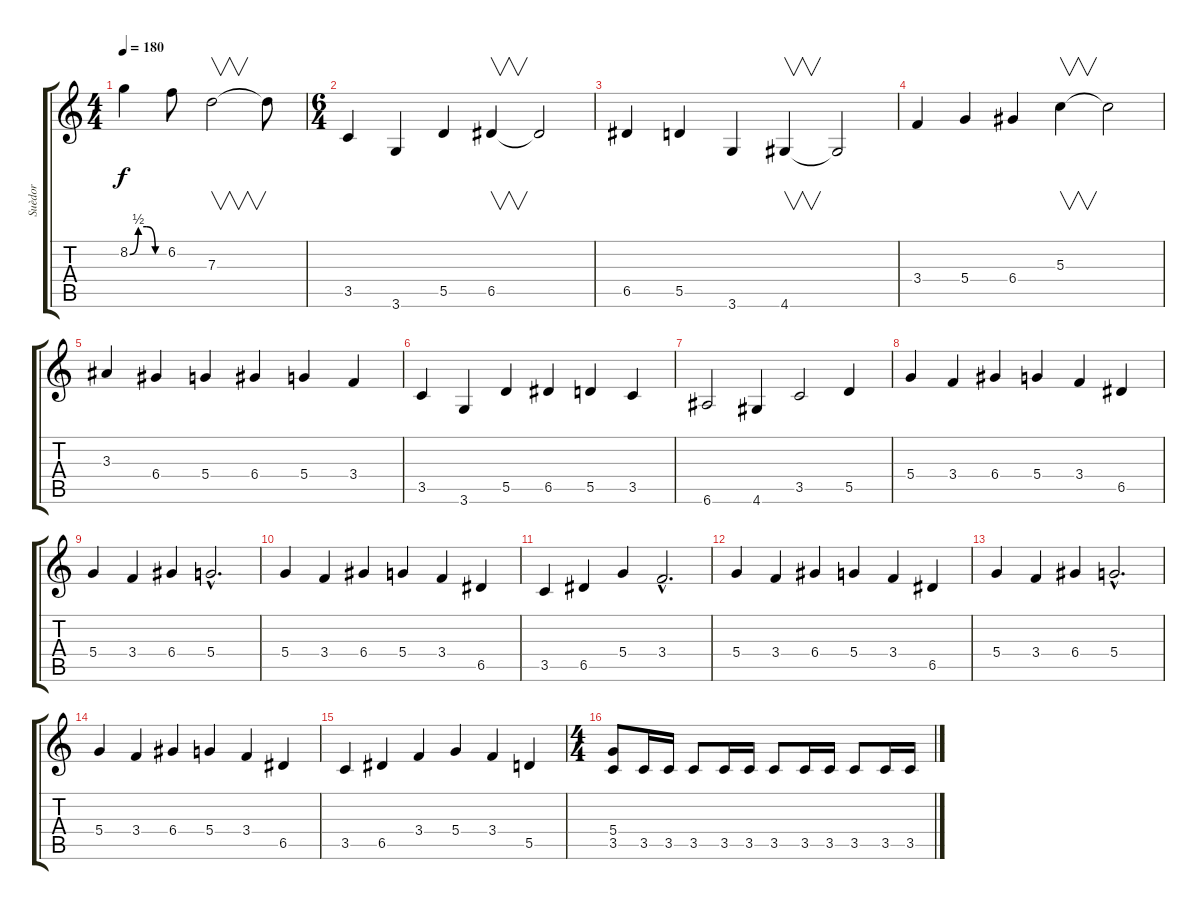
\track ("Suèdor" "Suèdor") {instrument distortionguitar}
\staff {score tabs}
\tuning (E4 B3 G3 D3 A2 E2) {hide}
\ts (4 4)
\tempo 180
\clef g2
\ks c
8.2{be (custom 0 0 15 2 30 2 45 0 60 0)}.4{dy f} 6.2.8 7.3.2{v} 7.3{t}.8 |
\ts (6 4)
3.5.4 3.6.4 5.5.4 6.5.4{v} 6.5{t}.2 |
6.5.4 5.5.4 3.6.4 4.6.4{v} 4.6{t}.2 |
3.4.4 5.4.4 6.4.4 5.3.4{v} 5.3{t}.2 |
3.3.4 6.4.4 5.4.4 6.4.4 5.4.4 3.4.4 |
3.5.4 3.6.4 5.5.4 6.5.4 5.5.4 3.5.4 |
6.6.2 4.6.4 3.5.2 5.5.4 |
5.4.4 3.4.4 6.4.4 5.4.4 3.4.4 6.5.4 |
5.4.4 3.4.4 6.4.4 5.4{hac}.2{d} |
5.4.4 3.4.4 6.4.4 5.4.4 3.4.4 6.5.4 |
3.5.4 6.5.4 5.4.4 3.4{hac}.2{d} |
5.4.4 3.4.4 6.4.4 5.4.4 3.4.4 6.5.4 |
5.4.4 3.4.4 6.4.4 5.4{hac}.2{d} |
5.4.4 3.4.4 6.4.4 5.4.4 3.4.4 6.5.4 |
3.5.4 6.5.4 3.4.4 5.4.4 3.4.4 5.5.4 |
\ts (4 4)
(5.4 3.5).8 3.5.16 3.5.16 3.5.8 3.5.16 3.5.16 3.5.8 3.5.16 3.5.16 3.5.8 3.5.16 3.5.16
